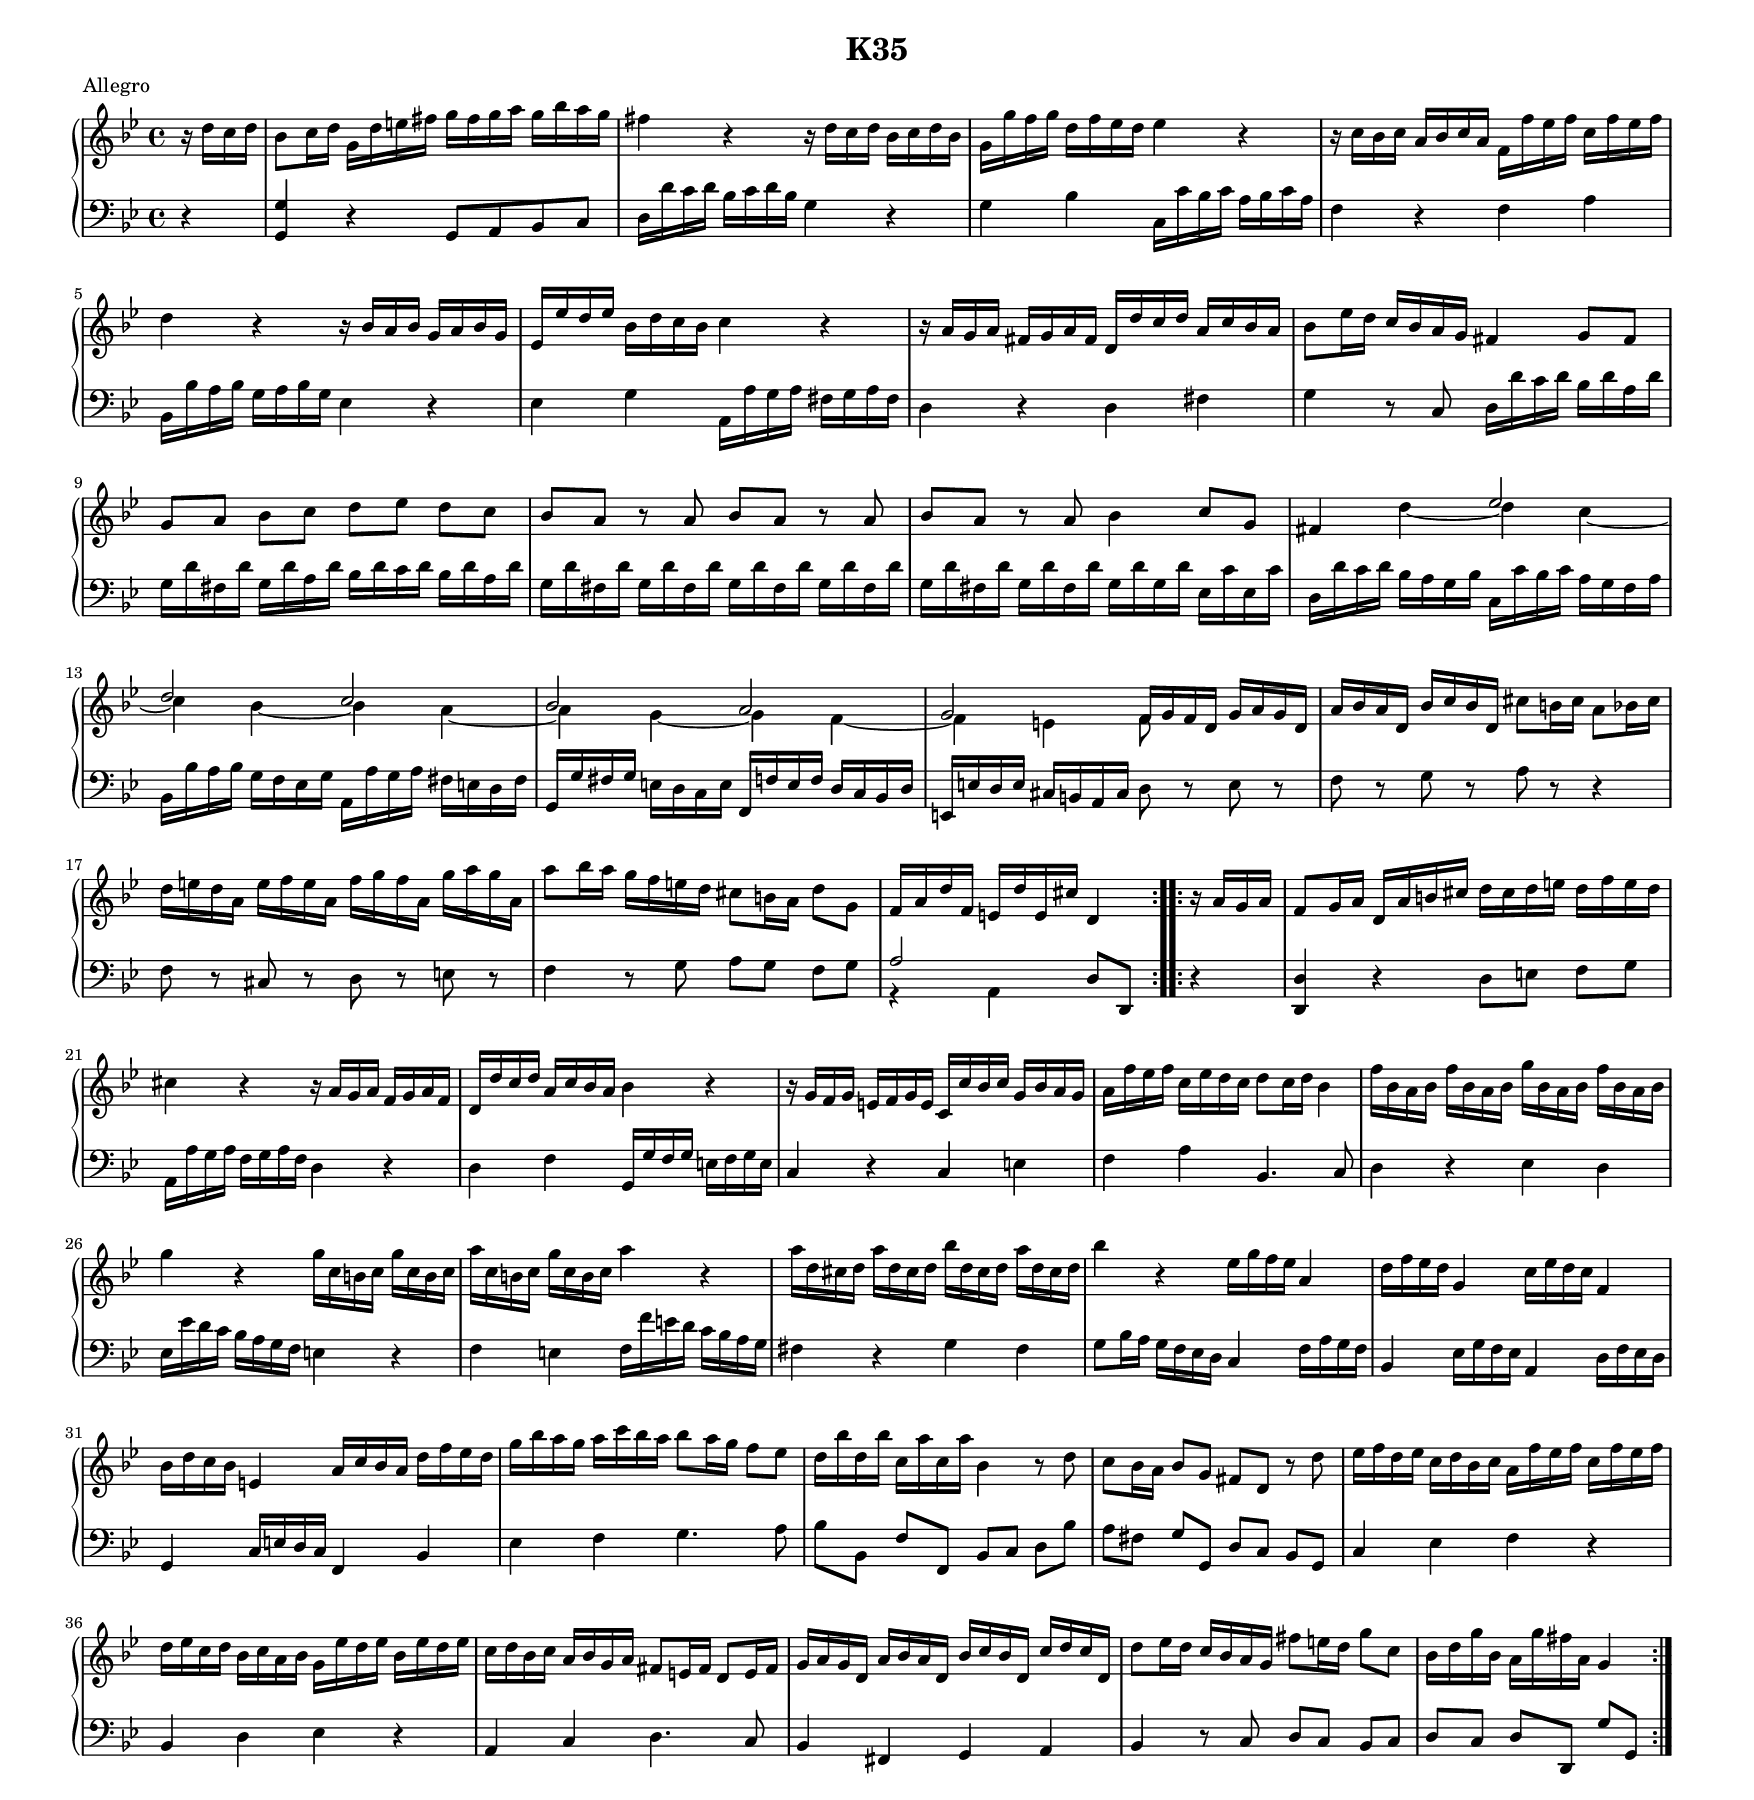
\version "2.18.2"
\version "2.18.2"

su = \stemUp
sd = \stemDown
sn = \stemNeutral
tu = \tieUp
td = \tieDown
tn = \tieNeutral
cstr = \change Staff = "right"
cstl = \change Staff = "left"

global = {
  \key g \minor
  \time 4/4
  \set Timing.beamExceptions = #'()
}

right = \relative c'' {
  \global
 
  \partial 4
  \repeat volta 2 {
    r16 d c d
    bes8 c16 d g,16 d' e fis g fis g a g bes a g
    
    fis4 r r16 d c d bes c d bes
    g g' f g d f ees d ees4 r
    
    r16 c bes c a bes c a f f' ees f c f ees f
    d4 r r16 bes a bes g a bes g
    
    ees ees' d ees bes d c bes c4 r
    r16 a g a fis g a fis d d' c d a c bes a
    
    bes8 ees16 d c bes a g fis4 g8 fis
    g a bes c d ees d c
    
    bes a r a bes a r a
    bes a r a bes4 c8 g
    
    fis4 <<{ s ees'2 d c bes a g } \\ 
      { d'4 ~ d c ~ c bes ~ bes a ~ a g ~ g f ~ f e }>>
    <<{ f16 g f d g a g d } \\ { f8 } >>
    
    a16 bes a d, bes' c bes d, cis'8 b16 cis a8 bes16 cis
    d e d a e' f e a, f' g f a, g' a g a,
    
    a'8 bes16 a g f e d cis8 b16 a d8 g,
    f16 a d f, e d' e, cis' d,4
  }
  
  \partial 4
  \repeat volta 2 {
    r16 a' g a
    f8 g16 a d, a' b cis! d cis d e d f e d
    cis4 r r16 a g a f g a f
    
    d d' c d a c bes a bes4 r 
    r16 g f g e f g e c c' bes c g bes a g
    
    a f' ees f c ees d c d8 c16 d bes4
    f'16 bes, a bes f' bes, a bes g' bes, a bes f' bes, a bes
    
    g'4 r g16 c, b c g' c, b c
    a' c, b c g' c, b c a'4 r
    
    a16 d, cis d a' d, cis d bes' d, cis d a' d, cis d
    bes'4 r ees,16 g f ees a,4
    
    d16 f ees d g,4 c16 ees d c f,4
    bes16 d c bes e,4 a16 c bes a d f ees d
    
    g bes a g a c bes a bes8 a16 g f8 ees
    d16 bes' d, bes' c, a' c, a' bes,4 r8 d
    c bes16 a bes8 g fis d r d'
    
    ees16 f d ees c d bes c a f' ees f c f ees f
    d ees c d bes c a bes g ees' d ees bes ees d ees
    
    c d bes c a bes g a fis8 e16 fis d8 e16 fis
    g a g d a' bes a d, bes' c bes d, c' d c d,
    
    d'8 ees16 d c bes a g fis'8 e16 d g8 c,
    bes16 d g bes, a g' fis a, g4
  }
}
 
left = \relative c {
  \global
  
  \partial 4
  \repeat volta 2 {
    r4
    <g g'> r g8[ a bes c]
    
    d16 d' c d bes c d bes g4 r
    g bes c,16 c' bes c a bes c a
    
    f4 r f a 
    bes,16 bes' a bes g a bes g ees4 r
    
    ees g a,16 a' g a fis g a fis
    d4 r d fis
    
    g r8 c, d16 d' c d bes d a d
    g, d' fis, d' g, d' a d bes d c d bes d a d
    
    \repeat unfold 6 { g, d' fis, d' }
    g,  d' g, d' ees, c' ees, c'
    
    d, d' c d bes a g bes c, c' bes c a g f a
    bes, bes' a bes g f ees g a, a' g a fis e d fis
    
    g, g' fis g e d c e f, f' e f d c bes d
    e, e' d e cis b a cis d8 r e r 
    
    f r g r a r r4
    f8 r cis r d r e r
    
    f4 r8 g a g f g 
    <<{ a2 } \\ { r4 a, }>> d8 d,
  }
  
  \partial 4
  \repeat volta 2 {
    r4
    <d d'> r d'8 e f g
    a,16 a' g a f g a f d4 r
    
    d f g,16 g' f g e f g e
    c4 r c e
    
    f a bes,4. c8
    d4 r ees d
    
    ees16 ees' d c bes a g f e4 r
    f e f16 f' e d c bes a g
    
    fis4 r g  fis
    g8 bes16 a g f ees d c4 f16 a g f
    
    bes,4 ees16 g f ees a,4 d16 f ees d
    g,4 c16 e d c f,4 bes
    
    ees f g4. a8 bes bes, f' f, bes c d bes' 
    a fis g g, d' c bes g
    
    c4 ees f r
    bes, d ees r
    
    a, c d4. c8
    bes4 fis g a
    
    bes r8 c d c bes c 
    d c d d, g' g,
  }
}

\header {
  title = "K35"
  meter = "Allegro"
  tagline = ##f
}


#(set-global-staff-size 17.4)

\paper {
  #(set-paper-size "a3")
  print-page-number = ##f
  between-system-padding = #0.1
  between-system-space = #0.1
  ragged-last-bottom = ##f
  ragged-bottom = ##f
  top-margin = 12 \cm
  bottom-margin = .3 \cm
}

\score {
  \new PianoStaff <<
    \new Staff = "right" {
        \right
    }
    \new Staff = "left" { 
      \clef bass \left 
    }
  >>
  \layout { indent = 0 }
}
